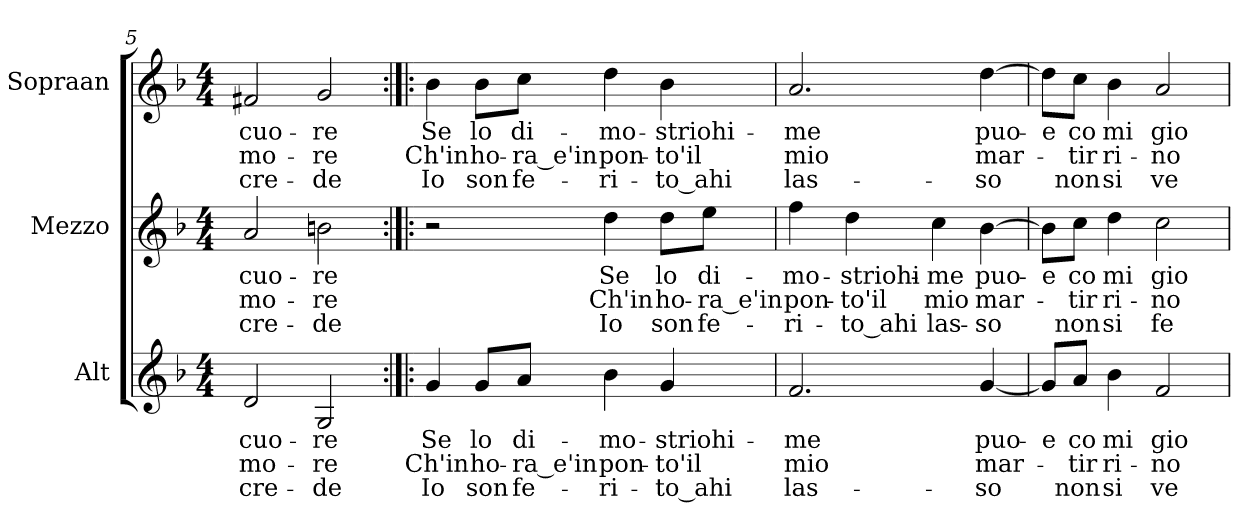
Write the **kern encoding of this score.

**kern	**text	**text	**text	**kern	**text	**text	**text	**kern	**text	**text	**text
*part3	*part3	*part3	*part3	*part2	*part2	*part2	*part2	*part1	*part1	*part1	*part1
*staff3	*staff3	*staff3	*staff3	*staff2	*staff2	*staff2	*staff2	*staff1	*staff1	*staff1	*staff1
*I"Alt	*	*	*	*I"Mezzo	*	*	*	*I"Sopraan	*	*	*
!!LO:LB:g=z
*clefG2	*	*	*	*clefG2	*	*	*	*clefG2	*	*	*
*k[b-]	*	*	*	*k[b-]	*	*	*	*k[b-]	*	*	*
*F:	*	*	*	*F:	*	*	*	*F:	*	*	*
*M4/4	*	*	*	*M4/4	*	*	*	*M4/4	*	*	*
=5	=5	=5	=5	=5	=5	=5	=5	=5	=5	=5	=5
!	!LO:LY:b:color=#000000	!LO:LY:b:color=#000000	!LO:LY:b:color=#000000	!	!	!	!	!	!	!	!
!	!	!	!	!	!LO:LY:b:color=#000000	!LO:LY:b:color=#000000	!LO:LY:b:color=#000000	!	!	!	!
!	!	!	!	!	!	!	!	!	!LO:LY:b:color=#000000	!LO:LY:b:color=#000000	!LO:LY:b:color=#000000
2di/	cuo-	-mo-	cre-	2ai/	cuo-	-mo-	cre-	2f#Xi/	cuo-	-mo-	cre-
!	!LO:LY:b:color=#000000	!LO:LY:b:color=#000000	!LO:LY:b:color=#000000	!	!	!	!	!	!	!	!
!	!	!	!	!	!LO:LY:b:color=#000000	!LO:LY:b:color=#000000	!LO:LY:b:color=#000000	!	!	!	!
!	!	!	!	!	!	!	!	!	!LO:LY:b:color=#000000	!LO:LY:b:color=#000000	!LO:LY:b:color=#000000
2Gi/	-re	-re	-de	2bni\	-re	-re	-de	2gi/	-re	-re	-de
=6:|!|:	=6:|!|:	=6:|!|:	=6:|!|:	=6:|!|:	=6:|!|:	=6:|!|:	=6:|!|:	=6:|!|:	=6:|!|:	=6:|!|:	=6:|!|:
!	!LO:LY:b:color=#000000	!LO:LY:b:color=#000000	!LO:LY:b:color=#000000	!	!	!	!	!	!	!	!
!	!	!	!	!	!	!	!	!	!LO:LY:b:color=#000000	!LO:LY:b:color=#000000	!LO:LY:b:color=#000000
4gi/	Se	Ch'in	Io	2r	.	.	.	4b-i\	Se	Ch'in	Io
!	!LO:LY:b:color=#000000	!LO:LY:b:color=#000000	!LO:LY:b:color=#000000	!	!	!	!	!	!	!	!
!	!	!	!	!	!	!	!	!	!LO:LY:b:color=#000000	!LO:LY:b:color=#000000	!LO:LY:b:color=#000000
8gi/L	lo	ho-	son	.	.	.	.	8b-i\L	lo	ho-	son
!	!LO:LY:b:color=#000000	!LO:LY:b:color=#000000	!LO:LY:b:color=#000000	!	!	!	!	!	!	!	!
!	!	!	!	!	!	!	!	!	!LO:LY:b:color=#000000	!LO:LY:b:color=#000000	!LO:LY:b:color=#000000
8ai/J	di-	-ra_e'in	fe-	.	.	.	.	8cci\J	di-	-ra_e'in	fe-
!	!LO:LY:b:color=#000000	!LO:LY:b:color=#000000	!LO:LY:b:color=#000000	!	!	!	!	!	!	!	!
!	!	!	!	!	!LO:LY:b:color=#000000	!LO:LY:b:color=#000000	!LO:LY:b:color=#000000	!	!	!	!
!	!	!	!	!	!	!	!	!	!LO:LY:b:color=#000000	!LO:LY:b:color=#000000	!LO:LY:b:color=#000000
4b-i\	-mo-	pon-	-ri-	4ddi\	Se	Ch'in	Io	4ddi\	-mo-	pon-	-ri-
!	!LO:LY:b:color=#000000	!LO:LY:b:color=#000000	!LO:LY:b:color=#000000	!	!	!	!	!	!	!	!
!	!	!	!	!	!LO:LY:b:color=#000000	!LO:LY:b:color=#000000	!LO:LY:b:color=#000000	!	!	!	!
!	!	!	!	!	!	!	!	!	!LO:LY:b:color=#000000	!LO:LY:b:color=#000000	!LO:LY:b:color=#000000
4gi/	-striohi-	-to'il	-to_ahi	8ddi\L	lo	ho-	son	4b-i\	-striohi-	-to'il	-to_ahi
!	!	!	!	!	!LO:LY:b:color=#000000	!LO:LY:b:color=#000000	!LO:LY:b:color=#000000	!	!	!	!
.	.	.	.	8eei\J	di-	-ra_e'in	fe-	.	.	.	.
=7	=7	=7	=7	=7	=7	=7	=7	=7	=7	=7	=7
!	!LO:LY:b:color=#000000	!LO:LY:b:color=#000000	!LO:LY:b:color=#000000	!	!	!	!	!	!	!	!
!	!	!	!	!	!LO:LY:b:color=#000000	!LO:LY:b:color=#000000	!LO:LY:b:color=#000000	!	!	!	!
!	!	!	!	!	!	!	!	!	!LO:LY:b:color=#000000	!LO:LY:b:color=#000000	!LO:LY:b:color=#000000
2.fi/	-me	mio	las-	4ffi\	-mo-	pon-	-ri-	2.ai/	-me	mio	las-
!	!	!	!	!	!LO:LY:b:color=#000000	!LO:LY:b:color=#000000	!LO:LY:b:color=#000000	!	!	!	!
.	.	.	.	4ddi\	-striohi-	-to'il	-to_ahi	.	.	.	.
!	!	!	!	!	!LO:LY:b:color=#000000	!LO:LY:b:color=#000000	!LO:LY:b:color=#000000	!	!	!	!
.	.	.	.	4cci\	-me	mio	las-	.	.	.	.
!	!LO:LY:b:color=#000000	!LO:LY:b:color=#000000	!LO:LY:b:color=#000000	!	!	!	!	!	!	!	!
!	!	!	!	!	!LO:LY:b:color=#000000	!LO:LY:b:color=#000000	!LO:LY:b:color=#000000	!	!	!	!
!	!	!	!	!	!	!	!	!	!LO:LY:b:color=#000000	!LO:LY:b:color=#000000	!LO:LY:b:color=#000000
[4gi/	puo-	mar-	-so	[4b-i\	puo-	mar-	-so	[4ddi\	puo-	mar-	-so
=8	=8	=8	=8	=8	=8	=8	=8	=8	=8	=8	=8
!	!LO:LY:b:color=#000000	!	!	!	!	!	!	!	!	!	!
!	!	!	!	!	!LO:LY:b:color=#000000	!	!	!	!	!	!
!	!	!	!	!	!	!	!	!	!LO:LY:b:color=#000000	!	!
8gi/L]	e	.	.	8b-i\L]	e	.	.	8ddi\L]	e	.	.
!	!LO:LY:b:color=#000000	!LO:LY:b:color=#000000	!LO:LY:b:color=#000000	!	!	!	!	!	!	!	!
!	!	!	!	!	!LO:LY:b:color=#000000	!LO:LY:b:color=#000000	!LO:LY:b:color=#000000	!	!	!	!
!	!	!	!	!	!	!	!	!	!LO:LY:b:color=#000000	!LO:LY:b:color=#000000	!LO:LY:b:color=#000000
8ai/J	-co	-tir	non	8cci\J	-co	-tir	non	8cci\J	-co	-tir	non
!	!LO:LY:b:color=#000000	!LO:LY:b:color=#000000	!LO:LY:b:color=#000000	!	!	!	!	!	!	!	!
!	!	!	!	!	!LO:LY:b:color=#000000	!LO:LY:b:color=#000000	!LO:LY:b:color=#000000	!	!	!	!
!	!	!	!	!	!	!	!	!	!LO:LY:b:color=#000000	!LO:LY:b:color=#000000	!LO:LY:b:color=#000000
4b-i\	mi	ri-	si	4ddi\	mi	ri-	si	4b-i\	mi	ri-	si
!	!LO:LY:b:color=#000000	!LO:LY:b:color=#000000	!LO:LY:b:color=#000000	!	!	!	!	!	!	!	!
!	!	!	!	!	!LO:LY:b:color=#000000	!LO:LY:b:color=#000000	!LO:LY:b:color=#000000	!	!	!	!
!	!	!	!	!	!	!	!	!	!LO:LY:b:color=#000000	!LO:LY:b:color=#000000	!LO:LY:b:color=#000000
2fi/	gio-	-no-	ve-	2cci\	gio-	-no-	fe-	2ai/	gio-	-no-	ve-
=	=	=	=	=	=	=	=	=	=	=	=
*-	*-	*-	*-	*-	*-	*-	*-	*-	*-	*-	*-
